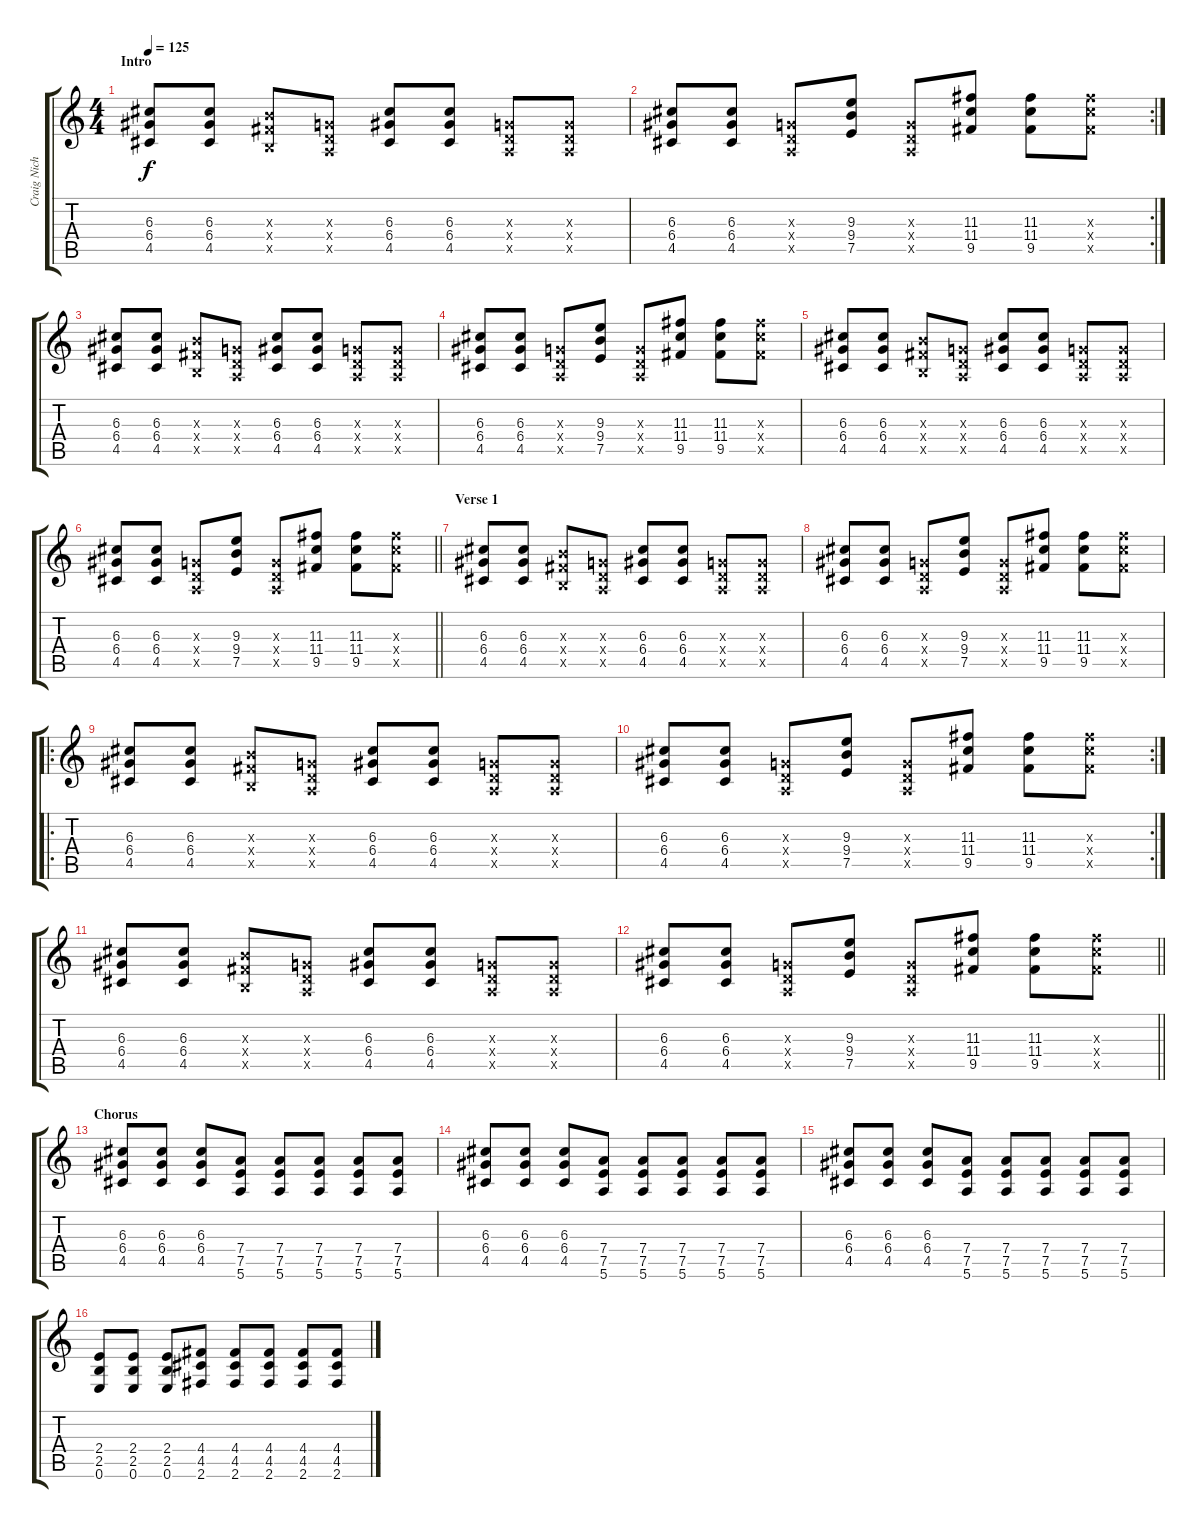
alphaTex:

\track ("Craig Nicholls" "Craig Nich") {instrument distortionguitar}
\staff {score tabs}
\tuning (E4 B3 G3 D3 A2 E2) {hide}
\ts (4 4)
\section ("" "Intro")
\tempo 125
\clef g2
\ks c
(6.3 6.4 4.5).8{dy f instrument distortionguitar} (6.3 6.4 4.5).8 (4.3{x} 4.4{x} 2.5{x}).8 (0.3{x} 0.4{x} 0.5{x}).8 (6.3 6.4 4.5).8 (6.3 6.4 4.5).8 (0.3{x} 0.4{x} 0.5{x}).8 (0.3{x} 0.4{x} 0.5{x}).8 |
\rc 2
(6.3 6.4 4.5).8 (6.3 6.4 4.5).8 (0.3{x} 0.4{x} 0.5{x}).8 (9.3 9.4 7.5).8 (0.3{x} 0.4{x} 0.5{x}).8 (11.3 11.4 9.5).8 (11.3 11.4 9.5).8 (11.3{x} 11.4{x} 9.5{x}).8 |
(6.3 6.4 4.5).8 (6.3 6.4 4.5).8 (4.3{x} 4.4{x} 2.5{x}).8 (0.3{x} 0.4{x} 0.5{x}).8 (6.3 6.4 4.5).8 (6.3 6.4 4.5).8 (0.3{x} 0.4{x} 0.5{x}).8 (0.3{x} 0.4{x} 0.5{x}).8 |
(6.3 6.4 4.5).8 (6.3 6.4 4.5).8 (0.3{x} 0.4{x} 0.5{x}).8 (9.3 9.4 7.5).8 (0.3{x} 0.4{x} 0.5{x}).8 (11.3 11.4 9.5).8 (11.3 11.4 9.5).8 (11.3{x} 11.4{x} 9.5{x}).8 |
(6.3 6.4 4.5).8 (6.3 6.4 4.5).8 (4.3{x} 4.4{x} 2.5{x}).8 (0.3{x} 0.4{x} 0.5{x}).8 (6.3 6.4 4.5).8 (6.3 6.4 4.5).8 (0.3{x} 0.4{x} 0.5{x}).8 (0.3{x} 0.4{x} 0.5{x}).8 |
\barLineRight lightlight
(6.3 6.4 4.5).8 (6.3 6.4 4.5).8 (0.3{x} 0.4{x} 0.5{x}).8 (9.3 9.4 7.5).8 (0.3{x} 0.4{x} 0.5{x}).8 (11.3 11.4 9.5).8 (11.3 11.4 9.5).8 (11.3{x} 11.4{x} 9.5{x}).8 |
\section ("" "Verse 1")
(6.3 6.4 4.5).8 (6.3 6.4 4.5).8 (4.3{x} 4.4{x} 2.5{x}).8 (0.3{x} 0.4{x} 0.5{x}).8 (6.3 6.4 4.5).8 (6.3 6.4 4.5).8 (0.3{x} 0.4{x} 0.5{x}).8 (0.3{x} 0.4{x} 0.5{x}).8 |
(6.3 6.4 4.5).8 (6.3 6.4 4.5).8 (0.3{x} 0.4{x} 0.5{x}).8 (9.3 9.4 7.5).8 (0.3{x} 0.4{x} 0.5{x}).8 (11.3 11.4 9.5).8 (11.3 11.4 9.5).8 (11.3{x} 11.4{x} 9.5{x}).8 |
\ro
(6.3 6.4 4.5).8 (6.3 6.4 4.5).8 (4.3{x} 4.4{x} 2.5{x}).8 (0.3{x} 0.4{x} 0.5{x}).8 (6.3 6.4 4.5).8 (6.3 6.4 4.5).8 (0.3{x} 0.4{x} 0.5{x}).8 (0.3{x} 0.4{x} 0.5{x}).8 |
\rc 2
(6.3 6.4 4.5).8 (6.3 6.4 4.5).8 (0.3{x} 0.4{x} 0.5{x}).8 (9.3 9.4 7.5).8 (0.3{x} 0.4{x} 0.5{x}).8 (11.3 11.4 9.5).8 (11.3 11.4 9.5).8 (11.3{x} 11.4{x} 9.5{x}).8 |
(6.3 6.4 4.5).8 (6.3 6.4 4.5).8 (4.3{x} 4.4{x} 2.5{x}).8 (0.3{x} 0.4{x} 0.5{x}).8 (6.3 6.4 4.5).8 (6.3 6.4 4.5).8 (0.3{x} 0.4{x} 0.5{x}).8 (0.3{x} 0.4{x} 0.5{x}).8 |
\barLineRight lightlight
(6.3 6.4 4.5).8 (6.3 6.4 4.5).8 (0.3{x} 0.4{x} 0.5{x}).8 (9.3 9.4 7.5).8 (0.3{x} 0.4{x} 0.5{x}).8 (11.3 11.4 9.5).8 (11.3 11.4 9.5).8 (11.3{x} 11.4{x} 9.5{x}).8 |
\section ("" "Chorus")
(6.3 6.4 4.5).8 (6.3 6.4 4.5).8 (6.3 6.4 4.5).8 (7.4 7.5 5.6).8 (7.4 7.5 5.6).8 (7.4 7.5 5.6).8 (7.4 7.5 5.6).8 (7.4 7.5 5.6).8 |
(6.3 6.4 4.5).8 (6.3 6.4 4.5).8 (6.3 6.4 4.5).8 (7.4 7.5 5.6).8 (7.4 7.5 5.6).8 (7.4 7.5 5.6).8 (7.4 7.5 5.6).8 (7.4 7.5 5.6).8 |
(6.3 6.4 4.5).8 (6.3 6.4 4.5).8 (6.3 6.4 4.5).8 (7.4 7.5 5.6).8 (7.4 7.5 5.6).8 (7.4 7.5 5.6).8 (7.4 7.5 5.6).8 (7.4 7.5 5.6).8 |
(2.4 2.5 0.6).8 (2.4 2.5 0.6).8 (2.4 2.5 0.6).8 (4.4 4.5 2.6).8 (4.4 4.5 2.6).8 (4.4 4.5 2.6).8 (4.4 4.5 2.6).8 (4.4 4.5 2.6).8
